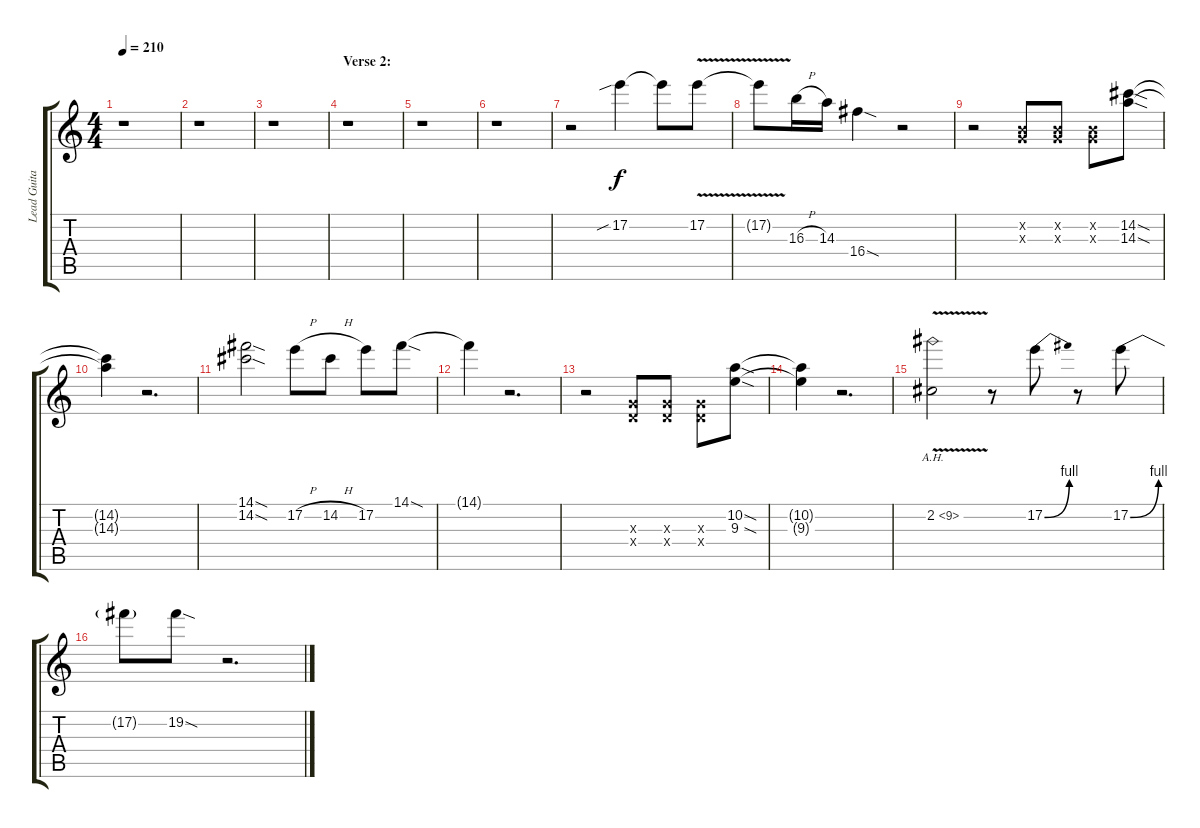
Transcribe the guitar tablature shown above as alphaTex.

\track ("Lead Guitar I" "Lead Guita") {instrument distortionguitar}
\staff {score tabs}
\tuning (E4 B3 G3 D3 A2 E2) {hide}
\ts (4 4)
\tempo 210
\clef g2
\ks c
r.1{dy f} |
r.1 |
r.1 |
\section ("" "Verse 2:")
r.1 |
r.1 |
r.1 |
r.2 17.2{sib}.4 17.2{t}.8 17.2{v}.8 |
17.2{t}.8 16.3{h}.16 14.3.16 16.4{sod}.4 r.2 |
r.2 (0.2{x} 0.3{x}).8 (0.2{x} 0.3{x}).8 (0.2{x} 0.3{x}).8 (14.2{sod} 14.3{sod}).8 |
(14.2{t} 14.3{t}).4 r.2{d} |
(14.1{sod} 14.2{sod}).2 17.2{h}.8 14.2{h}.8 17.2.8 14.1{sod}.8 |
14.1{t}.4 r.2{d} |
r.2 (0.3{x} 0.4{x}).8 (0.3{x} 0.4{x}).8 (0.3{x} 0.4{x}).8 (10.2{sod} 9.3{sod}).8 |
(10.2{t} 9.3{t}).4 r.2{d} |
2.2{ah 7 v}.2 r.8 17.2{be (bend 0 0 60 4)}.8 r.8 17.2{be (bend 0 0 60 4)}.8 |
17.2{t}.8 19.2{sod}.8 r.2{d}
